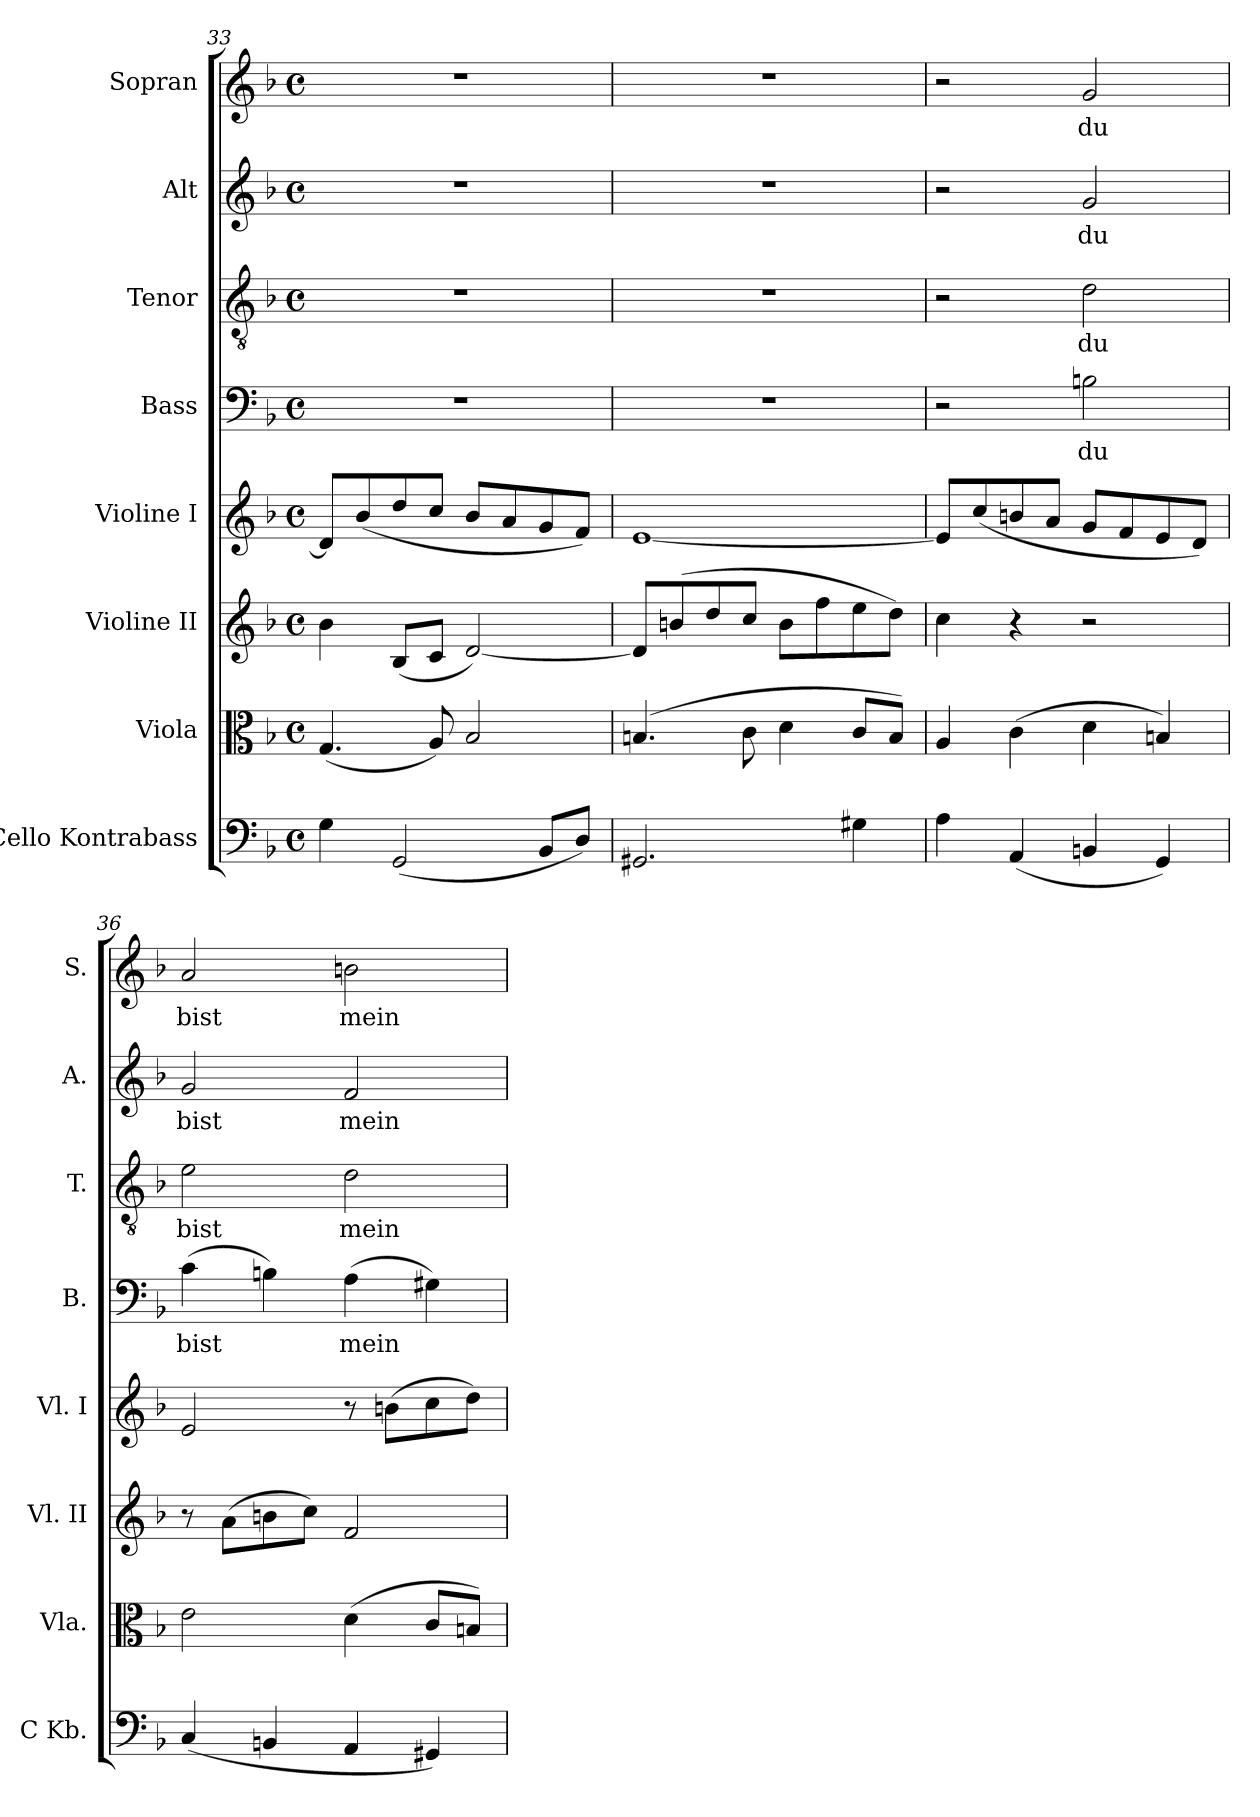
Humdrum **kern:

**kern	**kern	**kern	**kern	**kern	**text	**kern	**text	**kern	**text	**kern	**text
*part8	*part7	*part6	*part5	*part4	*part4	*part3	*part3	*part2	*part2	*part1	*part1
*staff8	*staff7	*staff6	*staff5	*staff4	*staff4	*staff3	*staff3	*staff2	*staff2	*staff1	*staff1
*I"Cello Kontrabass	*I"Viola	*I"Violine II	*I"Violine I	*I"Bass	*	*I"Tenor	*	*I"Alt	*	*I"Sopran	*
*I'C Kb.	*I'Vla.	*I'Vl. II	*I'Vl. I	*I'B.	*	*I'T.	*	*I'A.	*	*I'S.	*
*clefF4	*clefC3	*clefG2	*clefG2	*clefF4	*	*clefGv2	*	*clefG2	*	*clefG2	*
*ITrd7c12	*	*	*	*	*	*	*	*	*	*	*
*k[b-]	*k[b-]	*k[b-]	*k[b-]	*k[b-]	*	*k[b-]	*	*k[b-]	*	*k[b-]	*
*F:	*F:	*F:	*F:	*F:	*	*F:	*	*F:	*	*F:	*
*M4/4	*M4/4	*M4/4	*M4/4	*M4/4	*	*M4/4	*	*M4/4	*	*M4/4	*
*met(c)	*met(c)	*met(c)	*met(c)	*met(c)	*	*met(c)	*	*met(c)	*	*met(c)	*
=33	=33	=33	=33	=33	=33	=33	=33	=33	=33	=33	=33
4GG\	(<4.G/	4b-\	8d/L]	1r	.	1r	.	1r	.	1r	.
.	.	.	(<8b-/	.	.	.	.	.	.	.	.
(<2GGG/	.	(<8B-/L	8dd/	.	.	.	.	.	.	.	.
.	8A/)	8c/J	8cc/J	.	.	.	.	.	.	.	.
.	2B-/	[2d/)	8b-/L	.	.	.	.	.	.	.	.
.	.	.	8a/	.	.	.	.	.	.	.	.
8BBB-/L	.	.	8g/	.	.	.	.	.	.	.	.
8DD/J)	.	.	8f/J)	.	.	.	.	.	.	.	.
=34	=34	=34	=34	=34	=34	=34	=34	=34	=34	=34	=34
2.GGG#X/	(4.Bn/	8d/L]	[1e	1r	.	1r	.	1r	.	1r	.
.	.	(>8bn/	.	.	.	.	.	.	.	.	.
.	.	8dd/	.	.	.	.	.	.	.	.	.
.	8c\	8cc/J	.	.	.	.	.	.	.	.	.
.	4d\	8b\L	.	.	.	.	.	.	.	.	.
.	.	8ff\	.	.	.	.	.	.	.	.	.
4GG#X\	8c/L	8ee\	.	.	.	.	.	.	.	.	.
.	8B/J)	8dd\J)	.	.	.	.	.	.	.	.	.
=35	=35	=35	=35	=35	=35	=35	=35	=35	=35	=35	=35
4AA\	4A/	4cc\	8e/L]	2r	.	2r	.	2r	.	2r	.
.	.	.	(<8cc/	.	.	.	.	.	.	.	.
(<4AAA/	(>4c\	4r	8bn/	.	.	.	.	.	.	.	.
.	.	.	8a/J	.	.	.	.	.	.	.	.
!	!	!	!	!	!LO:LY:b	!	!LO:LY:b	!	!LO:LY:b	!	!LO:LY:b
4BBBn/	4d\	2r	8g/L	2Bn\	du	2d\	du	2g/	du	2g/	du
.	.	.	8f/	.	.	.	.	.	.	.	.
4GGG/)	4Bn/)	.	8e/	.	.	.	.	.	.	.	.
.	.	.	8d/J)	.	.	.	.	.	.	.	.
!!LO:PB:g=z
=36	=36	=36	=36	=36	=36	=36	=36	=36	=36	=36	=36
!	!	!	!	!	!LO:LY:b	!	!LO:LY:b	!	!LO:LY:b	!	!LO:LY:b
(<4CC/	2e\	8r	2e/	(>4c\	bist	2e\	bist	2g/	bist	2a/	bist
.	.	(>8a\L	.	.	.	.	.	.	.	.	.
4BBBn/	.	8bn\	.	4Bn\)	.	.	.	.	.	.	.
.	.	8cc\J)	.	.	.	.	.	.	.	.	.
!	!	!	!	!	!LO:LY:b	!	!LO:LY:b	!	!LO:LY:b	!	!LO:LY:b
4AAA/	(>4d\	2f/	8r	(>4A\	mein	2d\	mein	2f/	mein	2bn\	mein
.	.	.	(>8bn\L	.	.	.	.	.	.	.	.
4GGG#X/)	8c/L	.	8cc\	4G#X\)	.	.	.	.	.	.	.
.	8Bn/J)	.	8dd\J)	.	.	.	.	.	.	.	.
=	=	=	=	=	=	=	=	=	=	=	=
*-	*-	*-	*-	*-	*-	*-	*-	*-	*-	*-	*-
